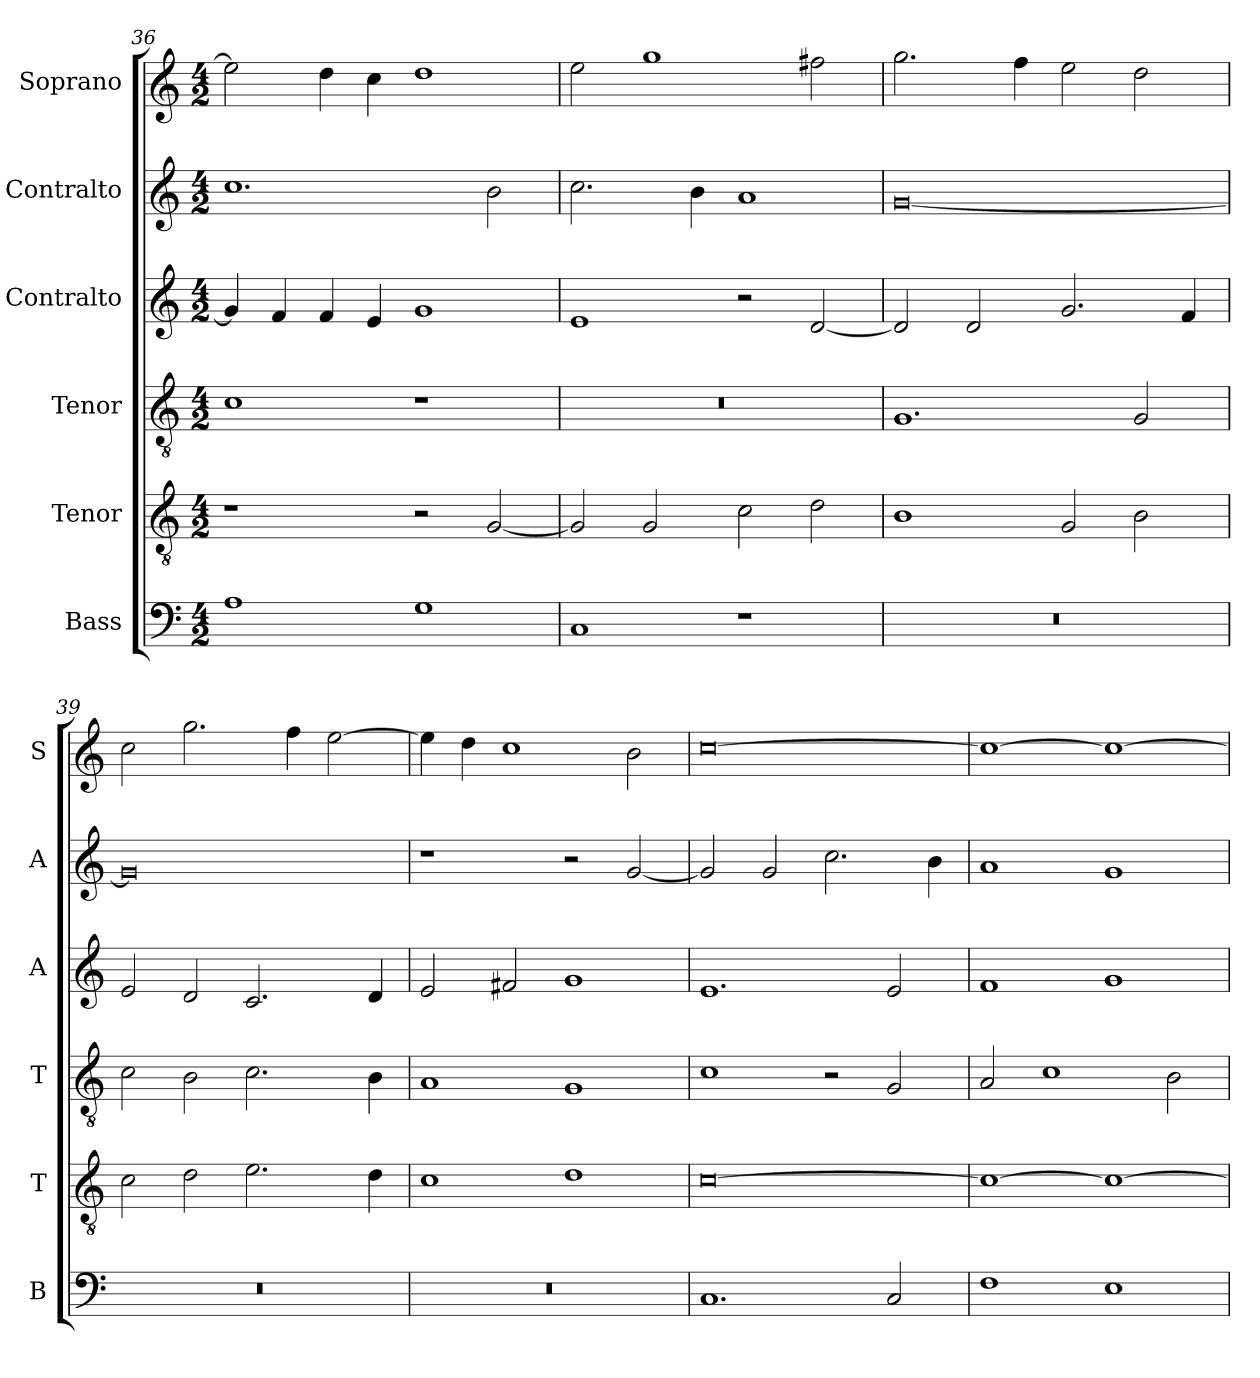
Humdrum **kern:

**kern	**kern	**kern	**kern	**kern	**kern
*part6	*part5	*part4	*part3	*part2	*part1
*staff6	*staff5	*staff4	*staff3	*staff2	*staff1
*I"Bass	*I"Tenor	*I"Tenor	*I"Contralto	*I"Contralto	*I"Soprano
*I'B	*I'T	*I'T	*I'A	*I'A	*I'S
*clefF4	*clefGv2	*clefGv2	*clefG2	*clefG2	*clefG2
*k[]	*k[]	*k[]	*k[]	*k[]	*k[]
*C:ion	*C:ion	*C:ion	*C:ion	*C:ion	*C:ion
*M4/2	*M4/2	*M4/2	*M4/2	*M4/2	*M4/2
=36	=36	=36	=36	=36	=36
1A	1r	1c	4g]	1.cc	2ee]
.	.	.	4f	.	.
.	.	.	4f	.	4dd
.	.	.	4e	.	4cc
1G	2r	1r	1g	.	1dd
.	[2G	.	.	2b	.
=37	=37	=37	=37	=37	=37
1C	2G]	0r	1e	2.cc	2ee
.	2G	.	.	.	1gg
.	.	.	.	4b	.
1r	2c	.	2r	1a	.
.	2d	.	[2d	.	2ff#X
=38	=38	=38	=38	=38	=38
0r	1B	1.G	2d]	[0g	2.gg
.	.	.	2d	.	.
.	.	.	.	.	4ff
.	2G	.	2.g	.	2ee
.	2B	2G	.	.	2dd
.	.	.	4f	.	.
=39	=39	=39	=39	=39	=39
0r	2c	2c	2e	0g]	2cc
.	2d	2B	2d	.	2.gg
.	2.e	2.c	2.c	.	.
.	.	.	.	.	4ff
.	.	.	.	.	[2ee
.	4d	4B	4d	.	.
=40	=40	=40	=40	=40	=40
0r	1c	1A	2e	1r	4ee]
.	.	.	.	.	4dd
.	.	.	2f#X	.	1cc
.	1d	1G	1g	2r	.
.	.	.	.	[2g	2b
=41	=41	=41	=41	=41	=41
1.C	[0c	1c	1.e	2g]	[0cc
.	.	.	.	2g	.
.	.	2r	.	2.cc	.
2C	.	2G	2e	.	.
.	.	.	.	4b	.
=42	=42	=42	=42	=42	=42
1F	1c_	2A	1f	1a	1cc_
.	.	1c	.	.	.
1E	1c_	.	1g	1g	1cc_
.	.	2B	.	.	.
=	=	=	=	=	=
*-	*-	*-	*-	*-	*-
